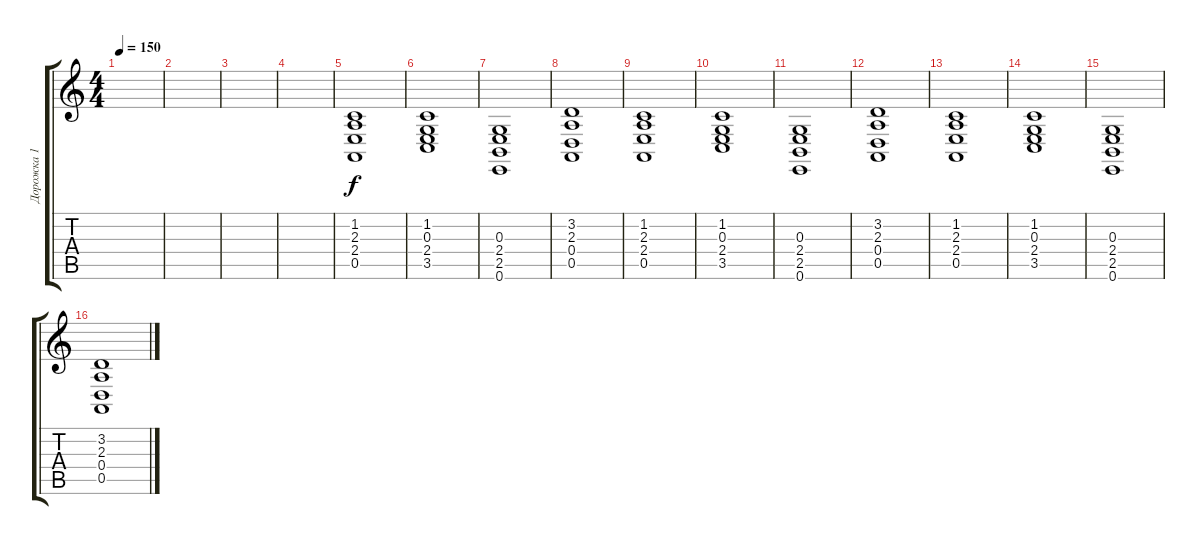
\track ("Дорожка 1" "Дорожка 1") {instrument synthstrings1}
\staff {score tabs}
\tuning (E4 B3 G3 D3 A2 E2) {hide}
\ts (4 4)
\tempo 150
\clef g2
\ks c
|
|
|
|
(1.2 2.3 2.4 0.5).1 |
(1.2 0.3 2.4 3.5).1 |
(0.3 2.4 2.5 0.6).1 |
(3.2 2.3 0.4 0.5).1 |
(1.2 2.3 2.4 0.5).1 |
(1.2 0.3 2.4 3.5).1 |
(0.3 2.4 2.5 0.6).1 |
(3.2 2.3 0.4 0.5).1 |
(1.2 2.3 2.4 0.5).1 |
(1.2 0.3 2.4 3.5).1 |
(0.3 2.4 2.5 0.6).1 |
(3.2 2.3 0.4 0.5).1
